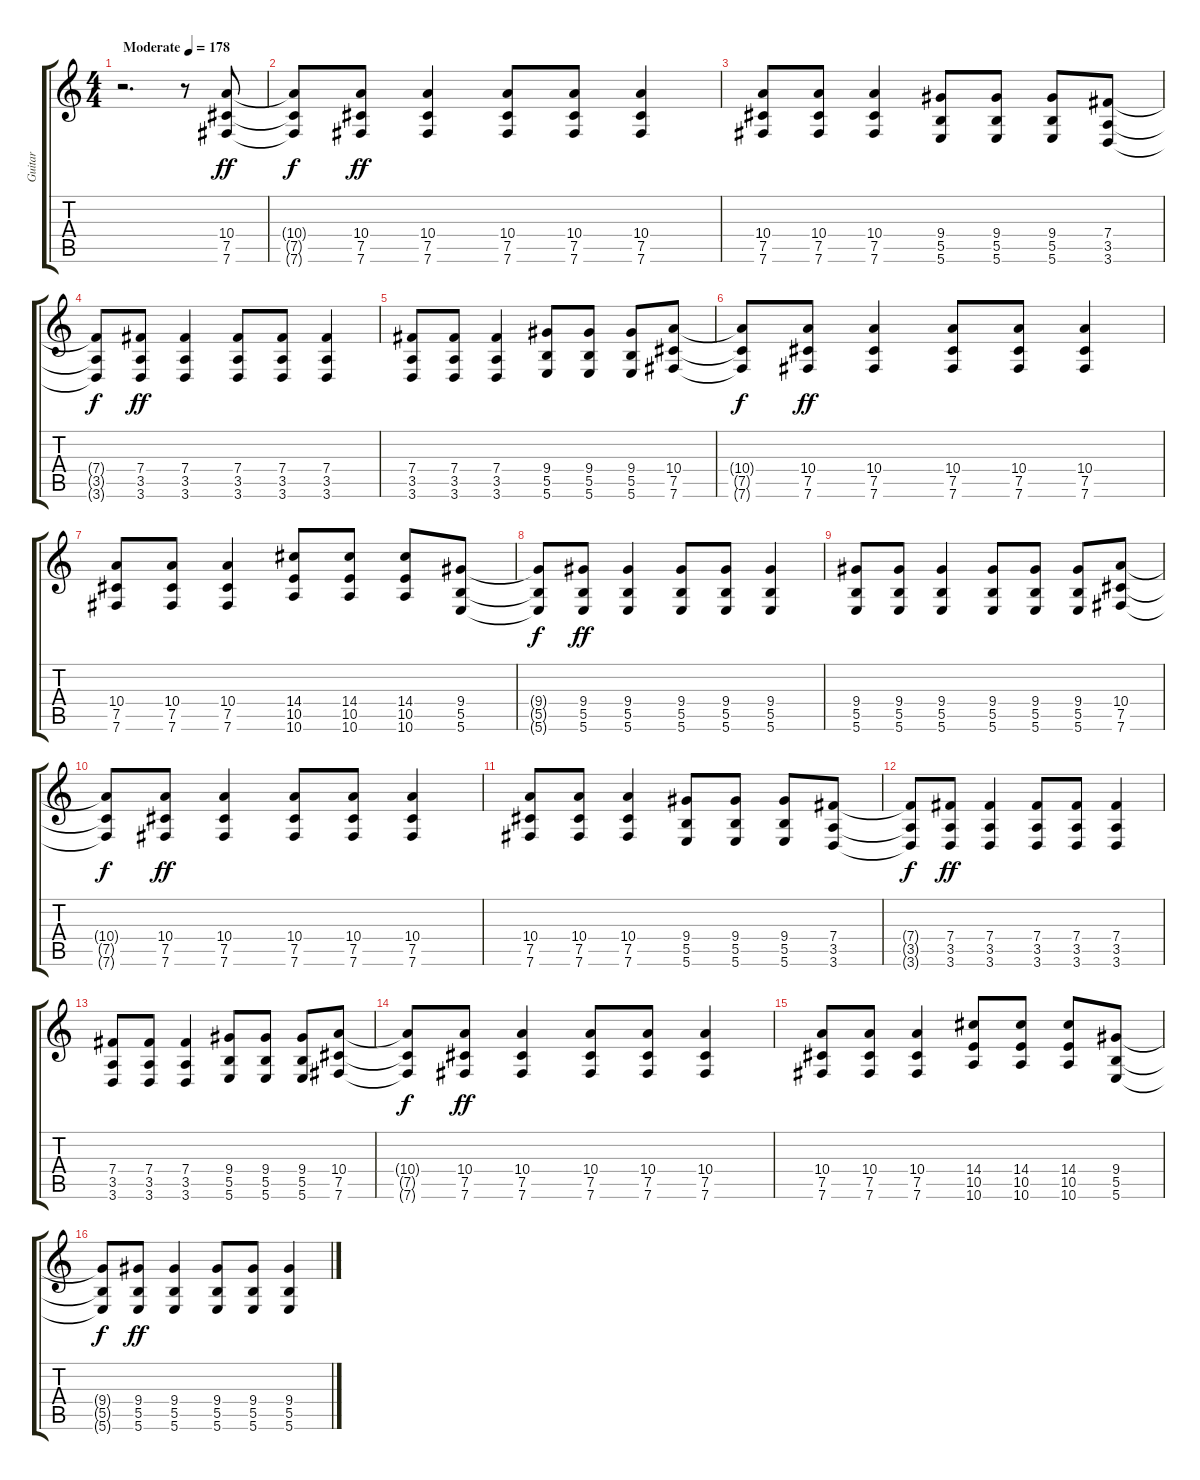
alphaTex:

\track ("Guitar" "Guitar") {instrument distortionguitar}
\staff {score tabs}
\tuning (Db4 Ab3 E3 B2 Gb2 B1) {hide}
\ts (4 4)
\tempo (178 "Moderate")
\clef g2
\ks c
r.2{d dy ff instrument distortionguitar} r.8 (10.4 7.5 7.6).8 |
(10.4{t} 7.5{t} 7.6{t}).8{dy f} (10.4 7.5 7.6).8{dy ff} (10.4 7.5 7.6).4 (10.4 7.5 7.6).8 (10.4 7.5 7.6).8 (10.4 7.5 7.6).4 |
(10.4 7.5 7.6).8 (10.4 7.5 7.6).8 (10.4 7.5 7.6).4 (9.4 5.5 5.6).8 (9.4 5.5 5.6).8 (9.4 5.5 5.6).8 (7.4 3.5 3.6).8 |
(7.4{t} 3.5{t} 3.6{t}).8{dy f} (7.4 3.5 3.6).8{dy ff} (7.4 3.5 3.6).4 (7.4 3.5 3.6).8 (7.4 3.5 3.6).8 (7.4 3.5 3.6).4 |
(7.4 3.5 3.6).8 (7.4 3.5 3.6).8 (7.4 3.5 3.6).4 (9.4 5.5 5.6).8 (9.4 5.5 5.6).8 (9.4 5.5 5.6).8 (10.4 7.5 7.6).8 |
(10.4{t} 7.5{t} 7.6{t}).8{dy f} (10.4 7.5 7.6).8{dy ff} (10.4 7.5 7.6).4 (10.4 7.5 7.6).8 (10.4 7.5 7.6).8 (10.4 7.5 7.6).4 |
(10.4 7.5 7.6).8 (10.4 7.5 7.6).8 (10.4 7.5 7.6).4 (14.4 10.5 10.6).8 (14.4 10.5 10.6).8 (14.4 10.5 10.6).8 (9.4 5.5 5.6).8 |
(9.4{t} 5.5{t} 5.6{t}).8{dy f} (9.4 5.5 5.6).8{dy ff} (9.4 5.5 5.6).4 (9.4 5.5 5.6).8 (9.4 5.5 5.6).8 (9.4 5.5 5.6).4 |
(9.4 5.5 5.6).8 (9.4 5.5 5.6).8 (9.4 5.5 5.6).4 (9.4 5.5 5.6).8 (9.4 5.5 5.6).8 (9.4 5.5 5.6).8 (10.4 7.5 7.6).8 |
(10.4{t} 7.5{t} 7.6{t}).8{dy f} (10.4 7.5 7.6).8{dy ff} (10.4 7.5 7.6).4 (10.4 7.5 7.6).8 (10.4 7.5 7.6).8 (10.4 7.5 7.6).4 |
(10.4 7.5 7.6).8 (10.4 7.5 7.6).8 (10.4 7.5 7.6).4 (9.4 5.5 5.6).8 (9.4 5.5 5.6).8 (9.4 5.5 5.6).8 (7.4 3.5 3.6).8 |
(7.4{t} 3.5{t} 3.6{t}).8{dy f} (7.4 3.5 3.6).8{dy ff} (7.4 3.5 3.6).4 (7.4 3.5 3.6).8 (7.4 3.5 3.6).8 (7.4 3.5 3.6).4 |
(7.4 3.5 3.6).8 (7.4 3.5 3.6).8 (7.4 3.5 3.6).4 (9.4 5.5 5.6).8 (9.4 5.5 5.6).8 (9.4 5.5 5.6).8 (10.4 7.5 7.6).8 |
(10.4{t} 7.5{t} 7.6{t}).8{dy f} (10.4 7.5 7.6).8{dy ff} (10.4 7.5 7.6).4 (10.4 7.5 7.6).8 (10.4 7.5 7.6).8 (10.4 7.5 7.6).4 |
(10.4 7.5 7.6).8 (10.4 7.5 7.6).8 (10.4 7.5 7.6).4 (14.4 10.5 10.6).8 (14.4 10.5 10.6).8 (14.4 10.5 10.6).8 (9.4 5.5 5.6).8 |
(9.4{t} 5.5{t} 5.6{t}).8{dy f} (9.4 5.5 5.6).8{dy ff} (9.4 5.5 5.6).4 (9.4 5.5 5.6).8 (9.4 5.5 5.6).8 (9.4 5.5 5.6).4
